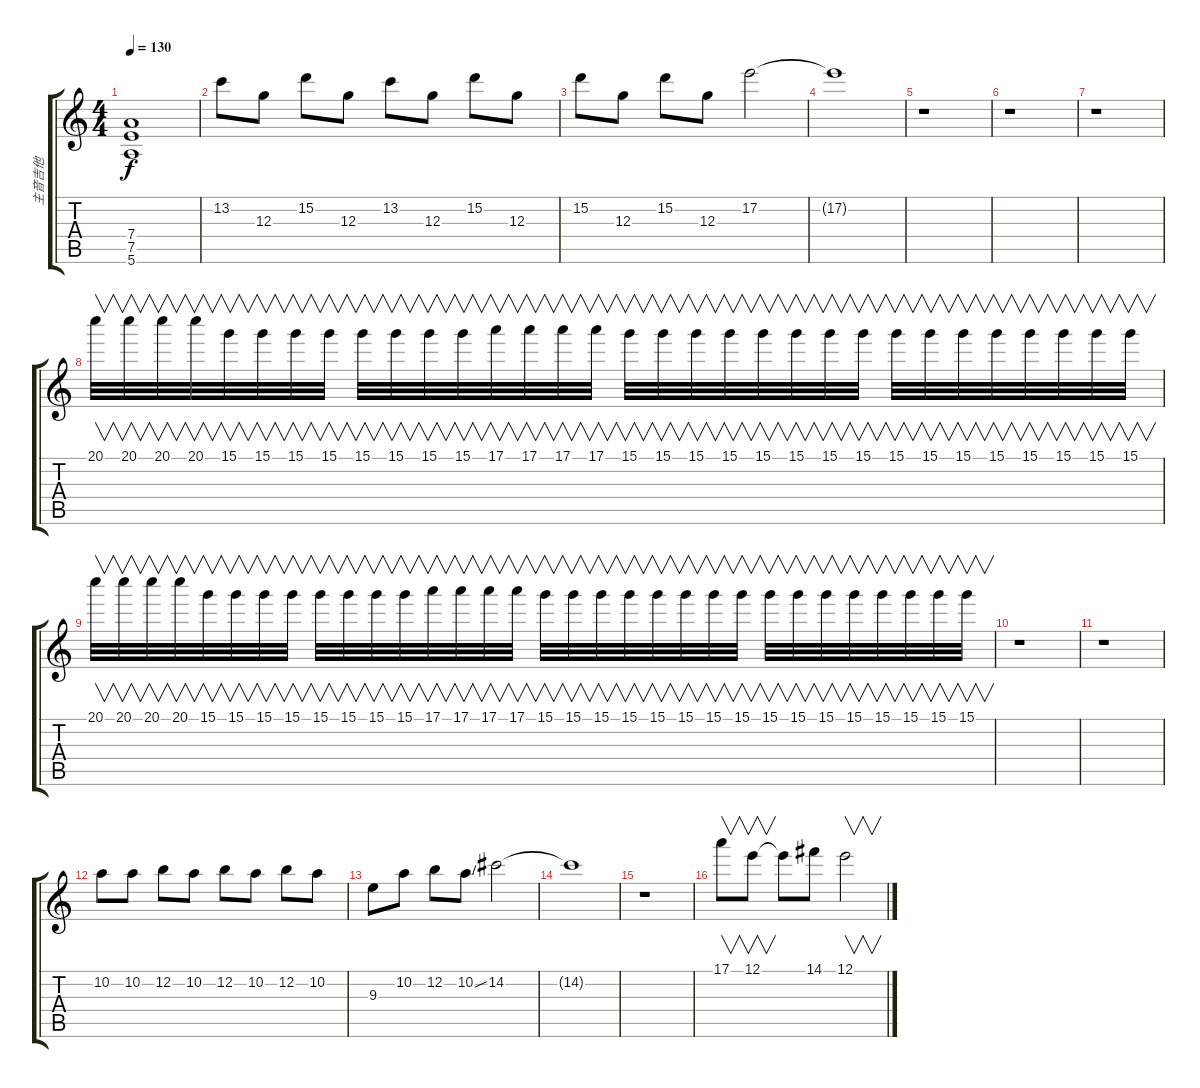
\track ("主音吉他" "主音吉他") {instrument overdrivenguitar}
\staff {score tabs}
\tuning (E4 B3 G3 D3 A2 E2) {hide}
\ts (4 4)
\tempo 130
\clef g2
\ks c
(7.4{t} 7.5{t} 5.6{t}).1{dy f} |
13.2.8 12.3.8 15.2.8 12.3.8 13.2.8 12.3.8 15.2.8 12.3.8 |
15.2.8 12.3.8 15.2.8 12.3.8 17.2.2 |
17.2{t}.1 |
r.1 |
r.1 |
r.1 |
20.1.32{v} 20.1.32{v} 20.1.32{v} 20.1.32{v} 15.1.32{v} 15.1.32{v} 15.1.32{v} 15.1.32{v} 15.1.32{v} 15.1.32{v} 15.1.32{v} 15.1.32{v} 17.1.32{v} 17.1.32{v} 17.1.32{v} 17.1.32{v} 15.1.32{v} 15.1.32{v} 15.1.32{v} 15.1.32{v} 15.1.32{v} 15.1.32{v} 15.1.32{v} 15.1.32{v} 15.1.32{v} 15.1.32{v} 15.1.32{v} 15.1.32{v} 15.1.32{v} 15.1.32{v} 15.1.32{v} 15.1.32{v} |
20.1.32{v} 20.1.32{v} 20.1.32{v} 20.1.32{v} 15.1.32{v} 15.1.32{v} 15.1.32{v} 15.1.32{v} 15.1.32{v} 15.1.32{v} 15.1.32{v} 15.1.32{v} 17.1.32{v} 17.1.32{v} 17.1.32{v} 17.1.32{v} 15.1.32{v} 15.1.32{v} 15.1.32{v} 15.1.32{v} 15.1.32{v} 15.1.32{v} 15.1.32{v} 15.1.32{v} 15.1.32{v} 15.1.32{v} 15.1.32{v} 15.1.32{v} 15.1.32{v} 15.1.32{v} 15.1.32{v} 15.1.32{v} |
r.1 |
r.1 |
10.2.8 10.2.8 12.2.8 10.2.8 12.2.8 10.2.8 12.2.8 10.2.8 |
9.3.8 10.2.8 12.2.8 10.2{ss}.8 14.2.2 |
14.2{t}.1 |
r.1 |
17.1.8{v} 12.1.8{v} 12.1{t}.8 14.1.8 12.1.2{v}
